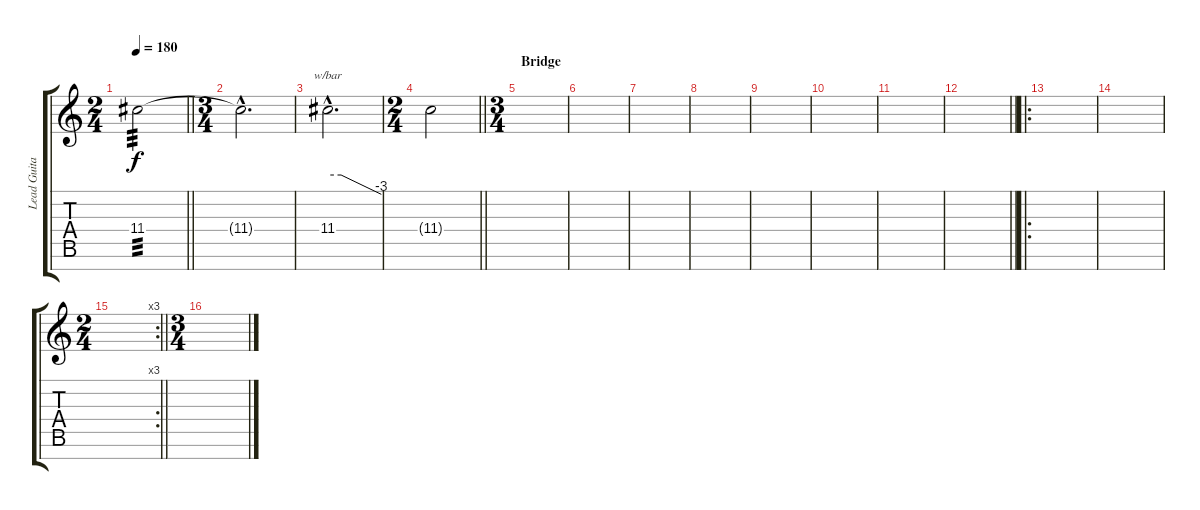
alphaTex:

\track ("Lead Guitar" "Lead Guita") {instrument distortionguitar}
\staff {score tabs}
\tuning (E4 B3 G3 D3 A2 E2 B1) {hide}
\ts (2 4)
\tempo 180
\clef g2
\barLineRight lightlight
\ks c
11.4.2{tp 3 dy f} |
\ts (3 4)
11.4{hac t}.2{d} |
11.4{hac}.2{d tbe (custom default 0 0 15 0 60 -12)} |
\ts (2 4)
\barLineRight lightlight
11.4{t}.2 |
\ts (3 4)
\section ("" "Bridge")
|
|
|
|
|
|
|
\barLineRight lightlight
|
\ro
|
|
\rc 3
\ts (2 4)
\barLineRight lightlight
|
\ts (3 4)
